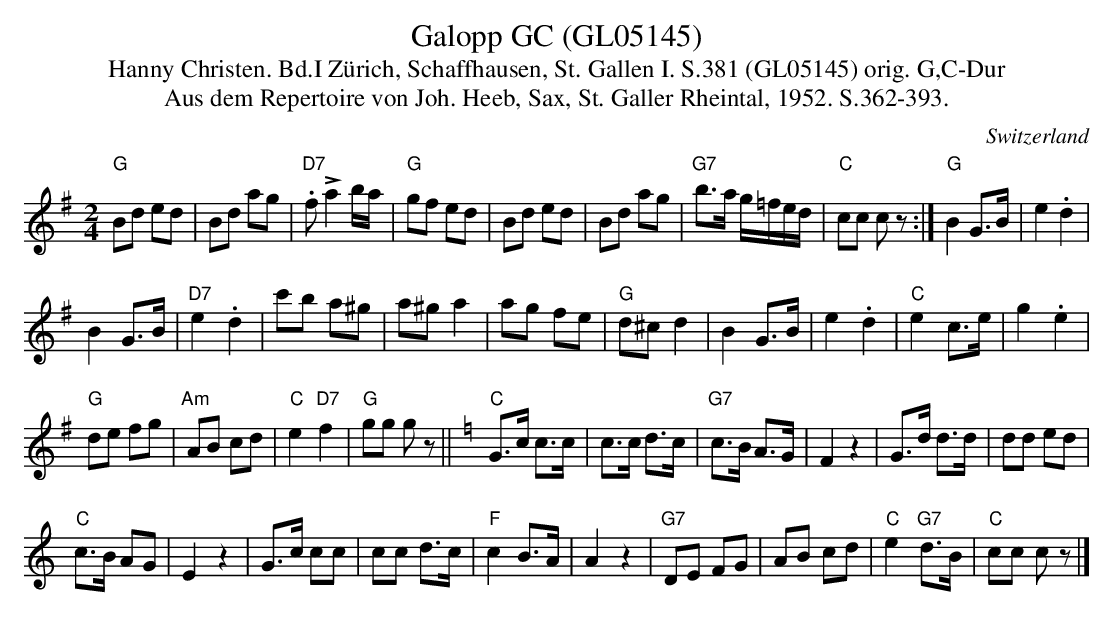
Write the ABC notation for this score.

X:1
T: Galopp GC (GL05145)
T:Hanny Christen. Bd.I Zürich, Schaffhausen, St. Gallen I. S.381 (GL05145) orig. G,C-Dur
T: Aus dem Repertoire von Joh. Heeb, Sax, St. Galler Rheintal, 1952. S.362-393.
M:2/4
L:1/8
O:Switzerland
K:G major
"G"Bd ed | Bd ag | "D7".f!>!a2b/a/ | "G"gf ed | Bd ed | Bd ag | "G7"b>a g/=f/e/d/ | "C"cc cz :| "G"B2 G>B | e2.d2 |
B2G>B | "D7"e2.d2 | c'b a^g | a^ga2 | ag fe | "G"d^cd2 | B2G>B | e2.d2 | "C"e2c>e | g2.e2 |
"G"de fg | "Am"AB cd | "C"e2"D7"f2 | "G"gg gz || [K:C] "C"G>c c>c | c>c d>c | "G7"c>B A>G | F2z2 | G>d d>d | dd ed |
"C"c>B AG | E2z2 | G>c cc | cc d>c | "F"c2 B>A | A2z2 | "G7"DE FG | AB cd | "C"e2 "G7"d>B | "C"cc cz |]
